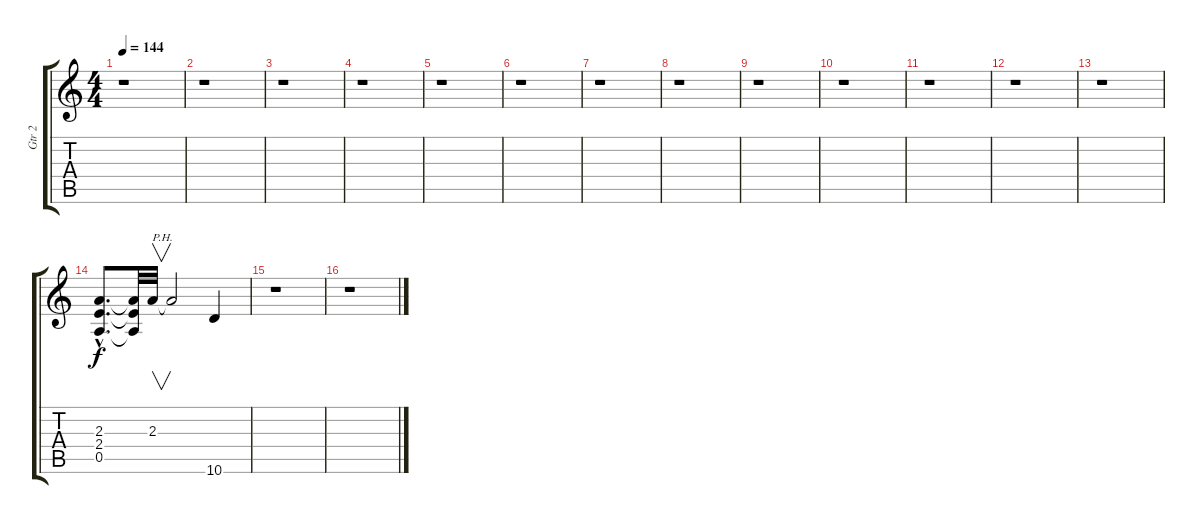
\track ("Gtr 2" "Gtr 2") {instrument overdrivenguitar}
\staff {score tabs}
\tuning (E4 B3 G3 D3 A2 E2) {hide}
\ts (4 4)
\tempo 144
\clef g2
\ks c
r.1{dy f instrument overdrivenguitar} |
r.1 |
r.1 |
r.1 |
r.1 |
r.1 |
r.1 |
r.1 |
r.1 |
r.1 |
r.1 |
r.1 |
r.1 |
(2.3{hac} 2.4{hac} 0.5{hac}).8{d} (2.3{t} 2.4{t} 0.5{t}).32 2.3.32{v txt "P.H."} 2.3{t}.2 10.6.4 |
r.1 |
r.1
